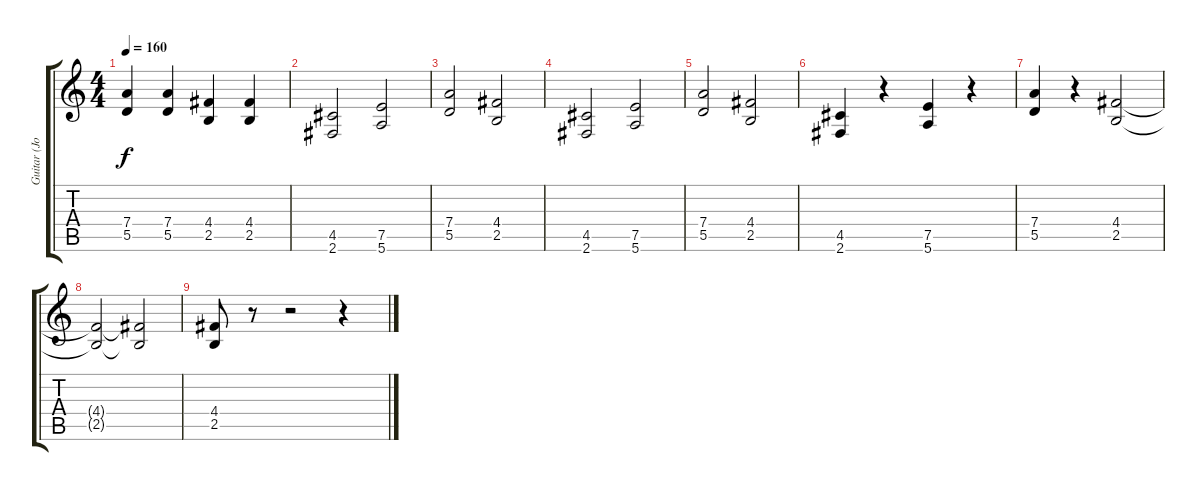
\track ("Guitar (Jon)" "Guitar (Jo") {instrument electricguitarjazz}
\staff {score tabs}
\tuning (E4 B3 G3 D3 A2 E2) {hide}
\ts (4 4)
\tempo 160
\clef g2
\ks c
(7.4 5.5).4{dy f} (7.4 5.5).4 (4.4 2.5).4 (4.4 2.5).4 |
(4.5 2.6).2 (7.5 5.6).2 |
(7.4 5.5).2 (4.4 2.5).2 |
(4.5 2.6).2 (7.5 5.6).2 |
(7.4 5.5).2 (4.4 2.5).2 |
(4.5 2.6).4 r.4 (7.5 5.6).4 r.4 |
(7.4 5.5).4 r.4 (4.4 2.5).2 |
(4.4{t} 2.5{t}).2 (4.4{t} 2.5{t}).2 |
(4.4 2.5).8 r.8 r.2 r.4
